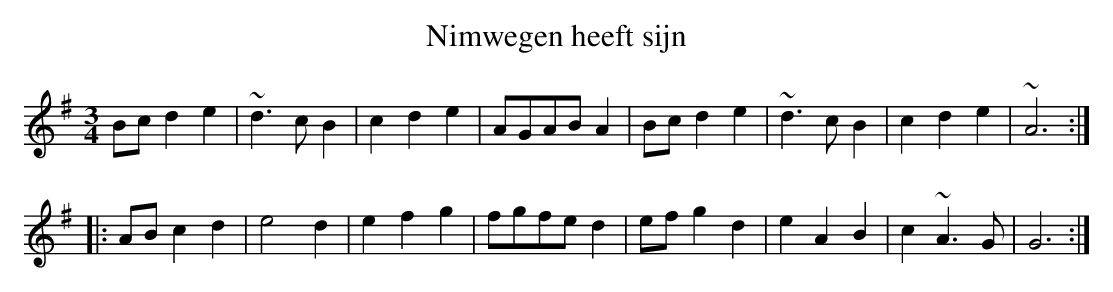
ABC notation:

X:1
T:Nimwegen heeft sijn
M:3/4
K:Gmaj
Bcd2e2|~d3cB2|c2d2e2|AGABA2|Bcd2e2|~d3cB2|c2d2e2|~A6:|
|:ABc2d2|e4d2|e2f2g2|fgfed2|efg2d2|e2A2B2|c2~A3G|G6:|
